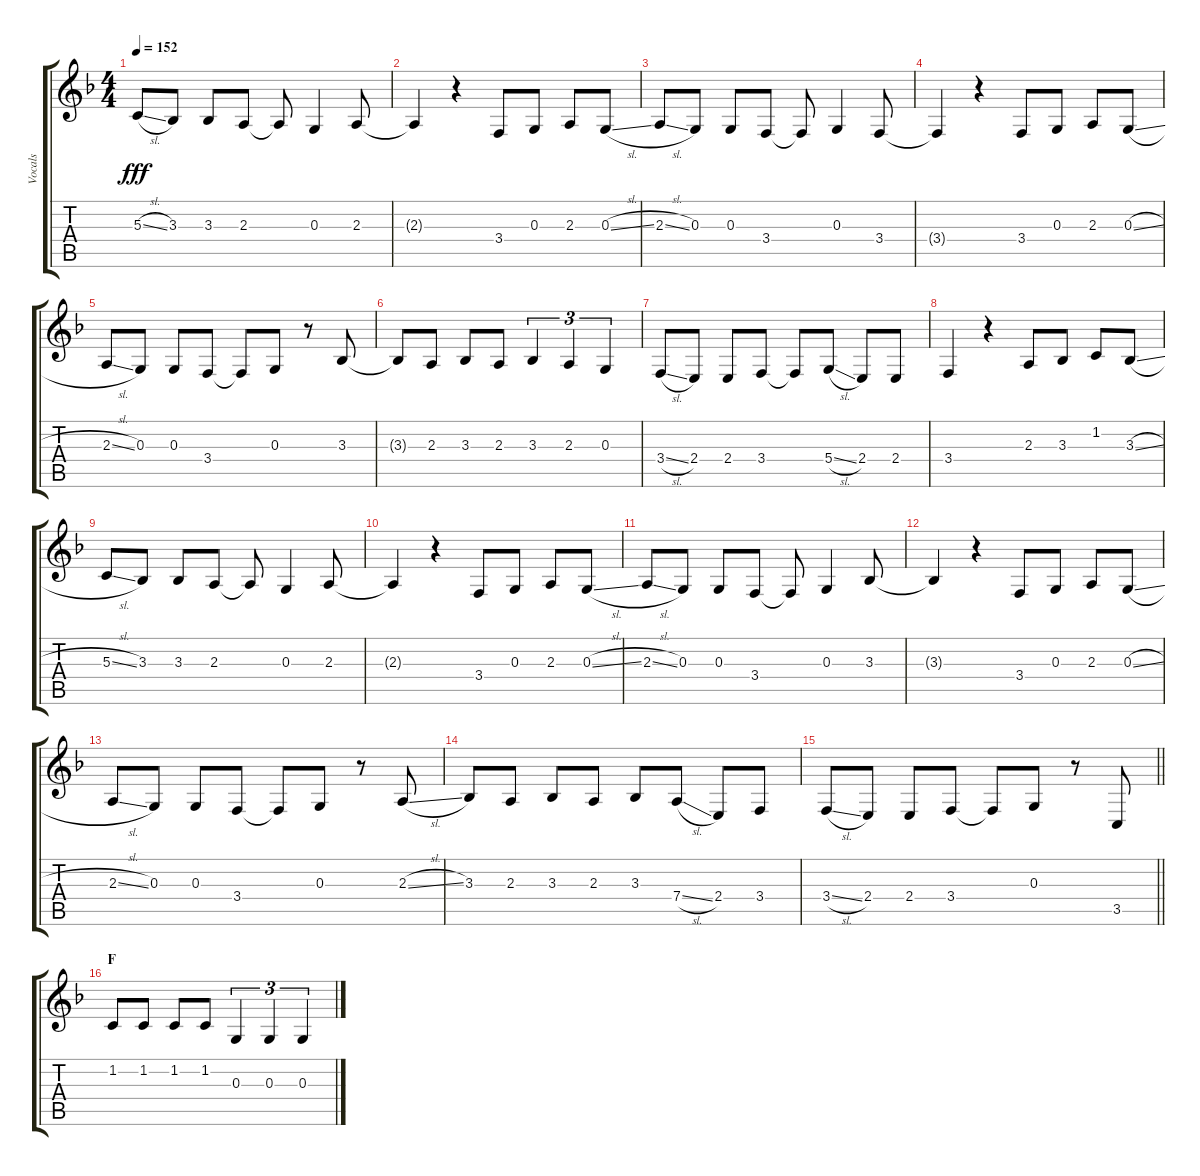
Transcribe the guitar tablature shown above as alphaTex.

\track ("Vocals" "Vocals") {instrument voiceoohs}
\staff {score tabs}
\tuning (E4 B3 G3 D3 A2 E2) {hide}
\ts (4 4)
\tempo 152
\clef g2
\ks f
5.3{sl}.8{dy fff} 3.3.8 3.3.8 2.3.8 2.3{t}.8 0.3.4 2.3.8 |
2.3{t}.4 r.4 3.4.8 0.3.8 2.3.8 0.3{sl}.8 |
2.3{sl}.8 0.3.8 0.3.8 3.4.8 3.4{t}.8 0.3.4 3.4.8 |
3.4{t}.4 r.4 3.4.8 0.3.8 2.3.8 0.3{sl}.8 |
2.3{sl}.8 0.3.8 0.3.8 3.4.8 3.4{t}.8 0.3.8 r.8 3.3.8 |
3.3{t}.8 2.3.8 3.3.8 2.3.8 3.3.4{tu (3 2)} 2.3.4{tu (3 2)} 0.3.4{tu (3 2)} |
3.4{sl}.8 2.4.8 2.4.8 3.4.8 3.4{t}.8 5.4{sl}.8 2.4.8 2.4.8 |
3.4.4 r.4 2.3.8 3.3.8 1.2.8 3.3{sl}.8 |
5.3{sl}.8 3.3.8 3.3.8 2.3.8 2.3{t}.8 0.3.4 2.3.8 |
2.3{t}.4 r.4 3.4.8 0.3.8 2.3.8 0.3{sl}.8 |
2.3{sl}.8 0.3.8 0.3.8 3.4.8 3.4{t}.8 0.3.4 3.3.8 |
3.3{t}.4 r.4 3.4.8 0.3.8 2.3.8 0.3{sl}.8 |
2.3{sl}.8 0.3.8 0.3.8 3.4.8 3.4{t}.8 0.3.8 r.8 2.3{sl}.8 |
3.3.8 2.3.8 3.3.8 2.3.8 3.3.8 7.4{sl}.8 2.4.8 3.4.8 |
\barLineRight lightlight
3.4{sl}.8 2.4.8 2.4.8 3.4.8 3.4{t}.8 0.3.8 r.8 3.5.8 |
\section ("" "F")
1.2.8 1.2.8 1.2.8 1.2.8 0.3.4{tu (3 2)} 0.3.4{tu (3 2)} 0.3.4{tu (3 2)}
